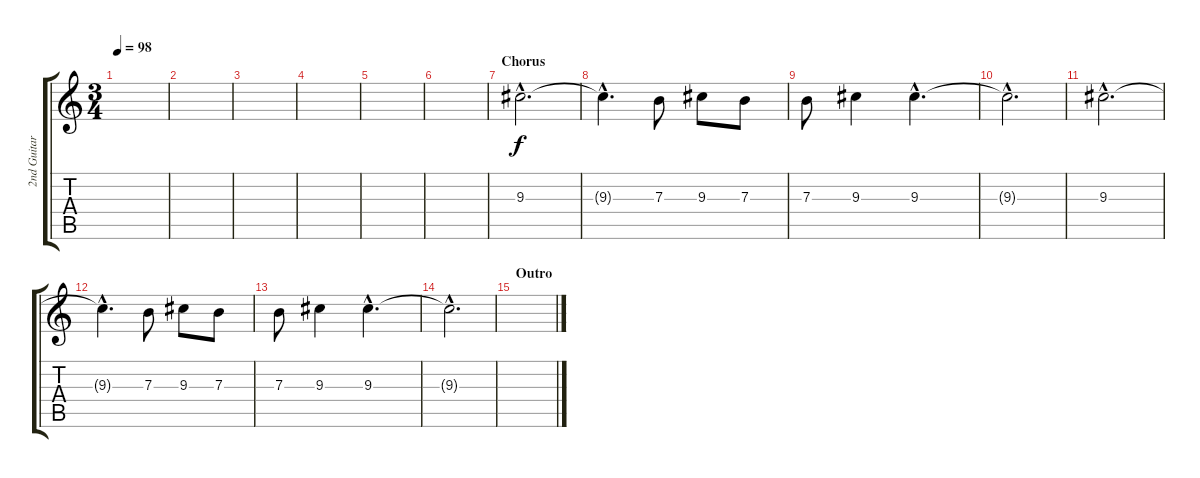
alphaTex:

\track ("2nd Guitar" "2nd Guitar") {instrument electricguitarclean}
\staff {score tabs}
\tuning (Db4 Ab3 E3 B2 Gb2 Db2) {hide}
\ts (3 4)
\tempo 98
\clef g2
\ks c
|
|
|
|
|
|
\section ("" "Chorus")
9.3{hac}.2{d} |
9.3{hac t}.4{d} 7.3.8 9.3.8 7.3.8 |
7.3.8 9.3.4 9.3{hac}.4{d} |
9.3{hac t}.2{d} |
9.3{hac}.2{d} |
9.3{hac t}.4{d} 7.3.8 9.3.8 7.3.8 |
7.3.8 9.3.4 9.3{hac}.4{d} |
9.3{hac t}.2{d} |
\section ("" "Outro")
